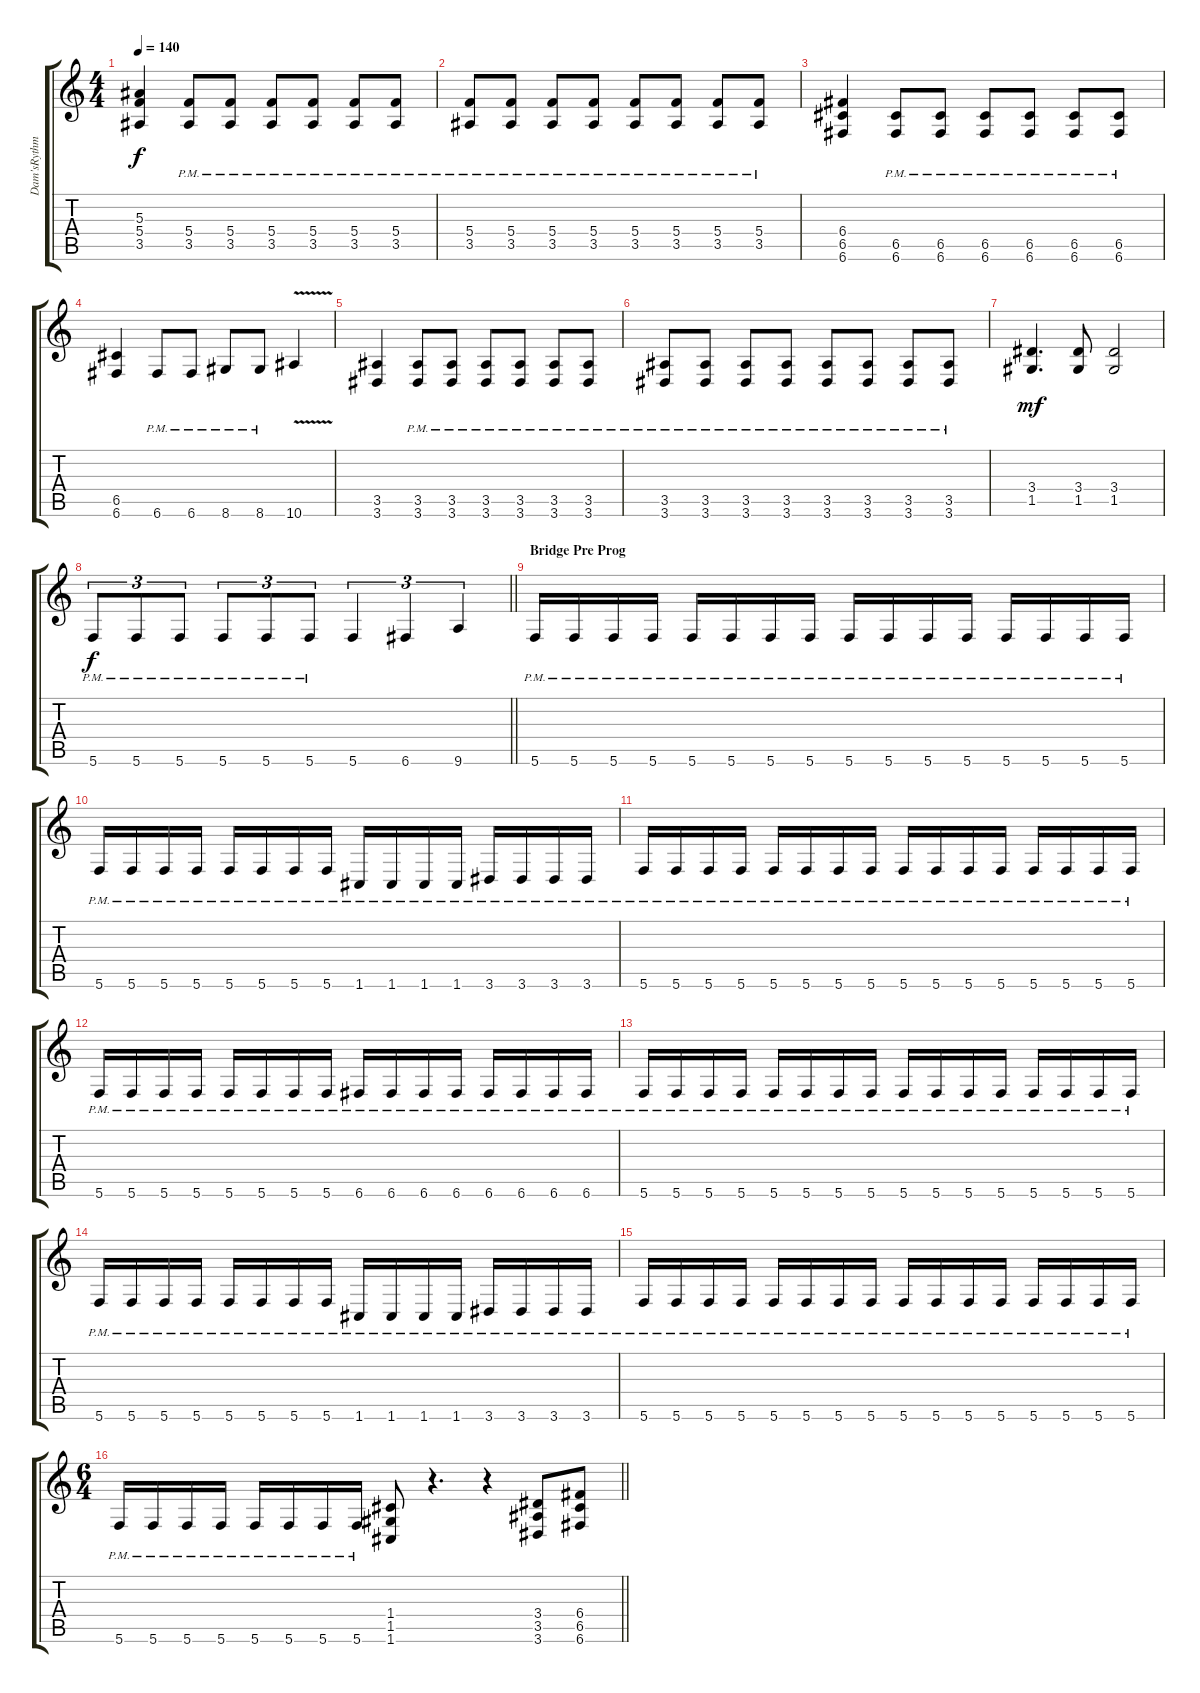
\track ("Dam'sRythm" "Dam'sRythm") {instrument distortionguitar}
\staff {score tabs}
\tuning (D4 A3 F3 C3 G2 C2) {hide}
\ts (4 4)
\tempo 140
\clef g2
\ks c
(5.3 5.4 3.5).4{dy f} (5.4{pm} 3.5{pm}).8 (5.4{pm} 3.5{pm}).8 (5.4{pm} 3.5{pm}).8 (5.4{pm} 3.5{pm}).8 (5.4{pm} 3.5{pm}).8 (5.4{pm} 3.5{pm}).8 |
(5.4{pm} 3.5{pm}).8 (5.4{pm} 3.5{pm}).8 (5.4{pm} 3.5{pm}).8 (5.4{pm} 3.5{pm}).8 (5.4{pm} 3.5{pm}).8 (5.4{pm} 3.5{pm}).8 (5.4{pm} 3.5{pm}).8 (5.4{pm} 3.5{pm}).8 |
(6.4 6.5 6.6).4 (6.5{pm} 6.6{pm}).8 (6.5{pm} 6.6{pm}).8 (6.5{pm} 6.6{pm}).8 (6.5{pm} 6.6{pm}).8 (6.5{pm} 6.6{pm}).8 (6.5{pm} 6.6{pm}).8 |
(6.5 6.6).4 6.6{pm}.8 6.6{pm}.8 8.6{pm}.8 8.6{pm}.8 10.6{v}.4 |
(3.5 3.6).4 (3.5{pm} 3.6{pm}).8 (3.5{pm} 3.6{pm}).8 (3.5{pm} 3.6{pm}).8 (3.5{pm} 3.6{pm}).8 (3.5{pm} 3.6{pm}).8 (3.5{pm} 3.6{pm}).8 |
(3.5{pm} 3.6{pm}).8 (3.5{pm} 3.6{pm}).8 (3.5{pm} 3.6{pm}).8 (3.5{pm} 3.6{pm}).8 (3.5{pm} 3.6{pm}).8 (3.5{pm} 3.6{pm}).8 (3.5{pm} 3.6{pm}).8 (3.5{pm} 3.6{pm}).8 |
(3.4 1.5).4{d dy mf} (3.4 1.5).8 (3.4 1.5).2 |
\barLineRight lightlight
5.6{pm}.8{tu (3 2) dy f} 5.6{pm}.8{tu (3 2)} 5.6{pm}.8{tu (3 2)} 5.6{pm}.8{tu (3 2)} 5.6{pm}.8{tu (3 2)} 5.6{pm}.8{tu (3 2)} 5.6.4{tu (3 2)} 6.6.4{tu (3 2)} 9.6.4{tu (3 2)} |
\section ("" "Bridge Pre Prog")
5.6{pm}.16 5.6{pm}.16 5.6{pm}.16 5.6{pm}.16 5.6{pm}.16 5.6{pm}.16 5.6{pm}.16 5.6{pm}.16 5.6{pm}.16 5.6{pm}.16 5.6{pm}.16 5.6{pm}.16 5.6{pm}.16 5.6{pm}.16 5.6{pm}.16 5.6{pm}.16 |
5.6{pm}.16 5.6{pm}.16 5.6{pm}.16 5.6{pm}.16 5.6{pm}.16 5.6{pm}.16 5.6{pm}.16 5.6{pm}.16 1.6{pm}.16 1.6{pm}.16 1.6{pm}.16 1.6{pm}.16 3.6{pm}.16 3.6{pm}.16 3.6{pm}.16 3.6{pm}.16 |
5.6{pm}.16 5.6{pm}.16 5.6{pm}.16 5.6{pm}.16 5.6{pm}.16 5.6{pm}.16 5.6{pm}.16 5.6{pm}.16 5.6{pm}.16 5.6{pm}.16 5.6{pm}.16 5.6{pm}.16 5.6{pm}.16 5.6{pm}.16 5.6{pm}.16 5.6{pm}.16 |
5.6{pm}.16 5.6{pm}.16 5.6{pm}.16 5.6{pm}.16 5.6{pm}.16 5.6{pm}.16 5.6{pm}.16 5.6{pm}.16 6.6{pm}.16 6.6{pm}.16 6.6{pm}.16 6.6{pm}.16 6.6{pm}.16 6.6{pm}.16 6.6{pm}.16 6.6{pm}.16 |
5.6{pm}.16 5.6{pm}.16 5.6{pm}.16 5.6{pm}.16 5.6{pm}.16 5.6{pm}.16 5.6{pm}.16 5.6{pm}.16 5.6{pm}.16 5.6{pm}.16 5.6{pm}.16 5.6{pm}.16 5.6{pm}.16 5.6{pm}.16 5.6{pm}.16 5.6{pm}.16 |
5.6{pm}.16 5.6{pm}.16 5.6{pm}.16 5.6{pm}.16 5.6{pm}.16 5.6{pm}.16 5.6{pm}.16 5.6{pm}.16 1.6{pm}.16 1.6{pm}.16 1.6{pm}.16 1.6{pm}.16 3.6{pm}.16 3.6{pm}.16 3.6{pm}.16 3.6{pm}.16 |
5.6{pm}.16 5.6{pm}.16 5.6{pm}.16 5.6{pm}.16 5.6{pm}.16 5.6{pm}.16 5.6{pm}.16 5.6{pm}.16 5.6{pm}.16 5.6{pm}.16 5.6{pm}.16 5.6{pm}.16 5.6{pm}.16 5.6{pm}.16 5.6{pm}.16 5.6{pm}.16 |
\ts (6 4)
\barLineRight lightlight
5.6{pm}.16 5.6{pm}.16 5.6{pm}.16 5.6{pm}.16 5.6{pm}.16 5.6{pm}.16 5.6{pm}.16 5.6{pm}.16 (1.4 1.5 1.6).8 r.4{d} r.4 (3.4 3.5 3.6).8 (6.4 6.5 6.6).8
